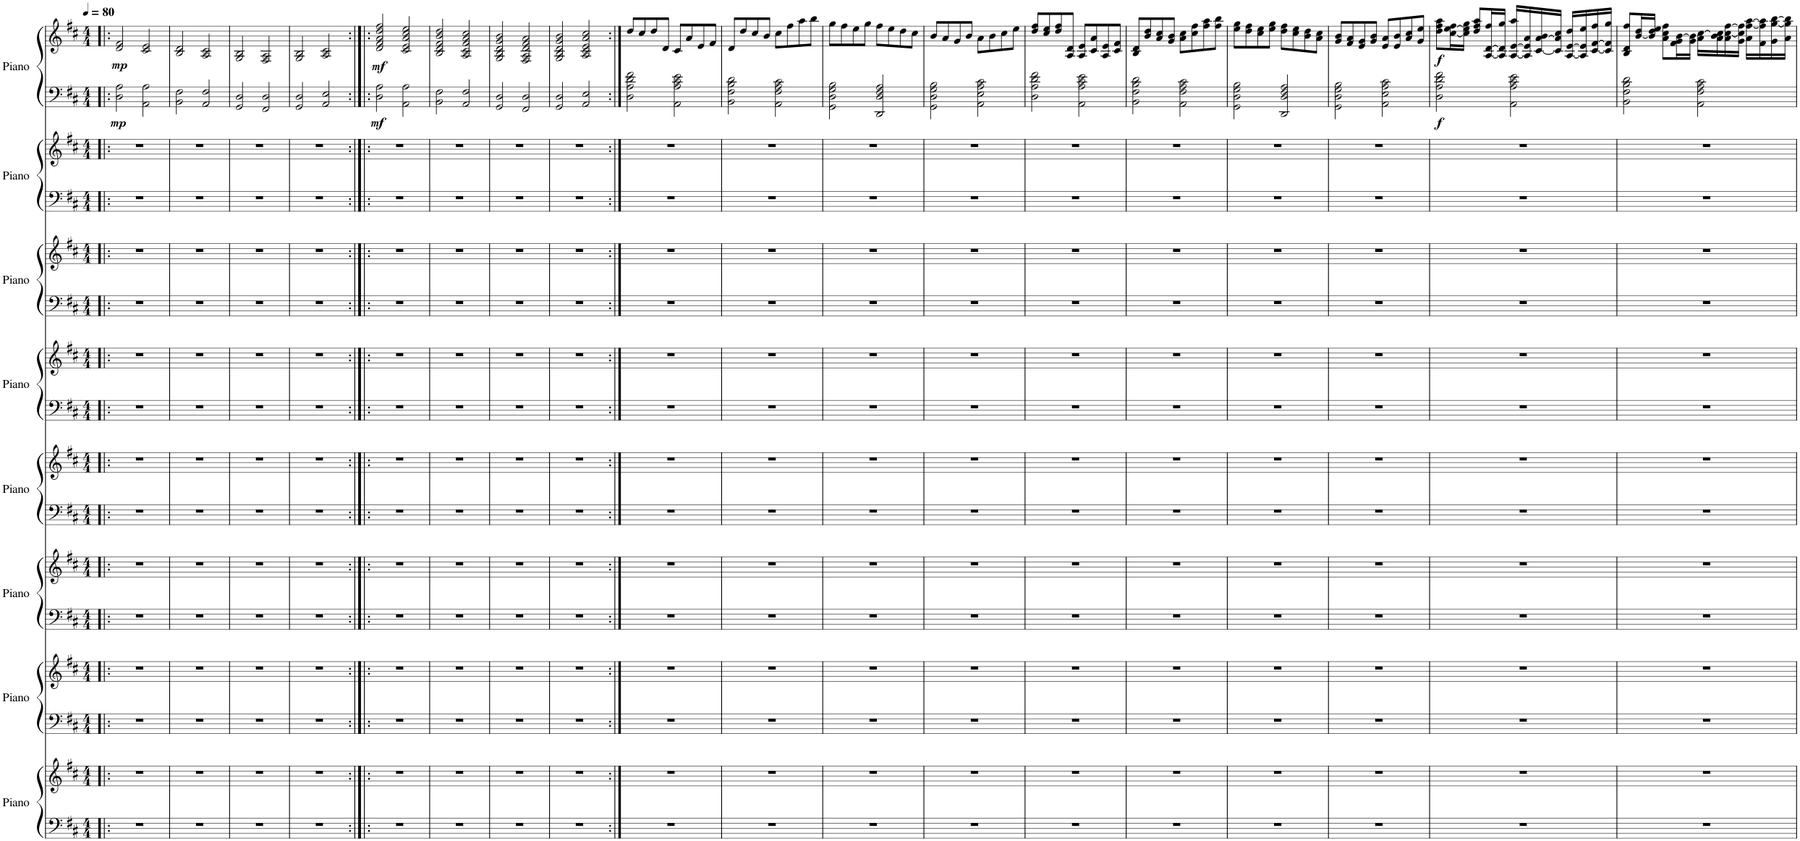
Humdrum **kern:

**kern	**kern	**kern	**kern	**kern	**kern	**kern	**kern	**kern	**kern	**kern	**kern	**kern	**kern	**kern	**kern	**dynam
*part8	*part8	*part7	*part7	*part6	*part6	*part5	*part5	*part4	*part4	*part3	*part3	*part2	*part2	*part1	*part1	*part1
*staff16	*staff15	*staff14	*staff13	*staff12	*staff11	*staff10	*staff9	*staff8	*staff7	*staff6	*staff5	*staff4	*staff3	*staff2	*staff1	*staff1/2
*I"Piano	*	*I"Piano	*	*I"Piano	*	*I"Piano	*	*I"Piano	*	*I"Piano	*	*I"Piano	*	*I"Piano	*	*
*I'Pno.	*	*I'Pno.	*	*I'Pno.	*	*I'Pno.	*	*I'Pno.	*	*I'Pno.	*	*I'Pno.	*	*I'Pno.	*	*
*clefF4	*clefG2	*clefF4	*clefG2	*clefF4	*clefG2	*clefF4	*clefG2	*clefF4	*clefG2	*clefF4	*clefG2	*clefF4	*clefG2	*clefF4	*clefG2	*
*k[f#c#]	*k[f#c#]	*k[f#c#]	*k[f#c#]	*k[f#c#]	*k[f#c#]	*k[f#c#]	*k[f#c#]	*k[f#c#]	*k[f#c#]	*k[f#c#]	*k[f#c#]	*k[f#c#]	*k[f#c#]	*k[f#c#]	*k[f#c#]	*
*M4/4	*M4/4	*M4/4	*M4/4	*M4/4	*M4/4	*M4/4	*M4/4	*M4/4	*M4/4	*M4/4	*M4/4	*M4/4	*M4/4	*M4/4	*M4/4	*
*MM80	*MM80	*MM80	*MM80	*MM80	*MM80	*MM80	*MM80	*MM80	*MM80	*MM80	*MM80	*MM80	*MM80	*MM80	*MM80	*
=1!|:	=1!|:	=1!|:	=1!|:	=1!|:	=1!|:	=1!|:	=1!|:	=1!|:	=1!|:	=1!|:	=1!|:	=1!|:	=1!|:	=1!|:	=1!|:	=1!|:
!	!	!	!	!	!	!	!	!	!	!	!	!	!	!	!	!LO:DY:b=2
!	!	!	!	!	!	!	!	!	!	!	!	!	!	!	!	!LO:DY:n=1:b
1r	1r	1r	1r	1r	1r	1r	1r	1r	1r	1r	1r	1r	1r	2D\ 2A\	2d/ 2f#/	mp mp
.	.	.	.	.	.	.	.	.	.	.	.	.	.	2AA\ 2A\	2c#/ 2e/	.
=2	=2	=2	=2	=2	=2	=2	=2	=2	=2	=2	=2	=2	=2	=2	=2	=2
1r	1r	1r	1r	1r	1r	1r	1r	1r	1r	1r	1r	1r	1r	2BB\ 2F#\	2B/ 2d/	.
.	.	.	.	.	.	.	.	.	.	.	.	.	.	2AA/ 2F#/	2A/ 2c#/	.
=3	=3	=3	=3	=3	=3	=3	=3	=3	=3	=3	=3	=3	=3	=3	=3	=3
1r	1r	1r	1r	1r	1r	1r	1r	1r	1r	1r	1r	1r	1r	2GG/ 2D/	2G/ 2B/	.
.	.	.	.	.	.	.	.	.	.	.	.	.	.	2FF#/ 2D/	2F#/ 2A/	.
=4	=4	=4	=4	=4	=4	=4	=4	=4	=4	=4	=4	=4	=4	=4	=4	=4
1r	1r	1r	1r	1r	1r	1r	1r	1r	1r	1r	1r	1r	1r	2GG/ 2D/	2G/ 2B/	.
.	.	.	.	.	.	.	.	.	.	.	.	.	.	2AA/ 2E/	2A/ 2c#/	.
=5:|!|:	=5:|!|:	=5:|!|:	=5:|!|:	=5:|!|:	=5:|!|:	=5:|!|:	=5:|!|:	=5:|!|:	=5:|!|:	=5:|!|:	=5:|!|:	=5:|!|:	=5:|!|:	=5:|!|:	=5:|!|:	=5:|!|:
!	!	!	!	!	!	!	!	!	!	!	!	!	!	!	!	!LO:DY:b=2
!	!	!	!	!	!	!	!	!	!	!	!	!	!	!	!	!LO:DY:n=1:b
1r	1r	1r	1r	1r	1r	1r	1r	1r	1r	1r	1r	1r	1r	2D\ 2A\	2d/ 2f#/ 2a/ 2dd/ 2ff#/	mf mf
.	.	.	.	.	.	.	.	.	.	.	.	.	.	2AA\ 2A\	2c#/ 2e/ 2a/ 2cc#/ 2ee/	.
=6	=6	=6	=6	=6	=6	=6	=6	=6	=6	=6	=6	=6	=6	=6	=6	=6
1r	1r	1r	1r	1r	1r	1r	1r	1r	1r	1r	1r	1r	1r	2BB\ 2F#\	2B/ 2d/ 2f#/ 2b/ 2dd/	.
.	.	.	.	.	.	.	.	.	.	.	.	.	.	2AA/ 2F#/	2A/ 2c#/ 2f#/ 2a/ 2cc#/	.
=7	=7	=7	=7	=7	=7	=7	=7	=7	=7	=7	=7	=7	=7	=7	=7	=7
1r	1r	1r	1r	1r	1r	1r	1r	1r	1r	1r	1r	1r	1r	2GG/ 2D/	2G/ 2B/ 2d/ 2g/ 2b/	.
.	.	.	.	.	.	.	.	.	.	.	.	.	.	2FF#/ 2D/	2F#/ 2A/ 2d/ 2f#/ 2a/	.
=8	=8	=8	=8	=8	=8	=8	=8	=8	=8	=8	=8	=8	=8	=8	=8	=8
1r	1r	1r	1r	1r	1r	1r	1r	1r	1r	1r	1r	1r	1r	2GG/ 2D/	2G/ 2B/ 2d/ 2g/ 2b/	.
.	.	.	.	.	.	.	.	.	.	.	.	.	.	2AA/ 2E/	2A/ 2c#/ 2e/ 2a/ 2cc#/	.
=9:|!	=9:|!	=9:|!	=9:|!	=9:|!	=9:|!	=9:|!	=9:|!	=9:|!	=9:|!	=9:|!	=9:|!	=9:|!	=9:|!	=9:|!	=9:|!	=9:|!
1r	1r	1r	1r	1r	1r	1r	1r	1r	1r	1r	1r	1r	1r	2D\ 2A\ 2d\ 2f#\	8dd/L	.
.	.	.	.	.	.	.	.	.	.	.	.	.	.	.	8cc#/	.
.	.	.	.	.	.	.	.	.	.	.	.	.	.	.	8dd/	.
.	.	.	.	.	.	.	.	.	.	.	.	.	.	.	8d/J	.
.	.	.	.	.	.	.	.	.	.	.	.	.	.	2AA\ 2A\ 2c#\ 2e\	8c#/L	.
.	.	.	.	.	.	.	.	.	.	.	.	.	.	.	8a/	.
.	.	.	.	.	.	.	.	.	.	.	.	.	.	.	8e/	.
.	.	.	.	.	.	.	.	.	.	.	.	.	.	.	8f#/J	.
=10	=10	=10	=10	=10	=10	=10	=10	=10	=10	=10	=10	=10	=10	=10	=10	=10
1r	1r	1r	1r	1r	1r	1r	1r	1r	1r	1r	1r	1r	1r	2BB\ 2F#\ 2B\ 2d\	8d/L	.
.	.	.	.	.	.	.	.	.	.	.	.	.	.	.	8dd/	.
.	.	.	.	.	.	.	.	.	.	.	.	.	.	.	8cc#/	.
.	.	.	.	.	.	.	.	.	.	.	.	.	.	.	8b/J	.
.	.	.	.	.	.	.	.	.	.	.	.	.	.	2AA\ 2F#\ 2A\ 2c#\	8cc#\L	.
.	.	.	.	.	.	.	.	.	.	.	.	.	.	.	8ff#\	.
.	.	.	.	.	.	.	.	.	.	.	.	.	.	.	8aa\	.
.	.	.	.	.	.	.	.	.	.	.	.	.	.	.	8bb\J	.
=11	=11	=11	=11	=11	=11	=11	=11	=11	=11	=11	=11	=11	=11	=11	=11	=11
1r	1r	1r	1r	1r	1r	1r	1r	1r	1r	1r	1r	1r	1r	2GG\ 2D\ 2G\ 2B\	8gg\L	.
.	.	.	.	.	.	.	.	.	.	.	.	.	.	.	8ff#\	.
.	.	.	.	.	.	.	.	.	.	.	.	.	.	.	8ee\	.
.	.	.	.	.	.	.	.	.	.	.	.	.	.	.	8gg\J	.
.	.	.	.	.	.	.	.	.	.	.	.	.	.	2DD/ 2D/ 2F#/ 2A/	8ff#\L	.
.	.	.	.	.	.	.	.	.	.	.	.	.	.	.	8ee\	.
.	.	.	.	.	.	.	.	.	.	.	.	.	.	.	8dd\	.
.	.	.	.	.	.	.	.	.	.	.	.	.	.	.	8cc#\J	.
=12	=12	=12	=12	=12	=12	=12	=12	=12	=12	=12	=12	=12	=12	=12	=12	=12
1r	1r	1r	1r	1r	1r	1r	1r	1r	1r	1r	1r	1r	1r	2GG\ 2D\ 2G\ 2B\	8b/L	.
.	.	.	.	.	.	.	.	.	.	.	.	.	.	.	8a/	.
.	.	.	.	.	.	.	.	.	.	.	.	.	.	.	8g/	.
.	.	.	.	.	.	.	.	.	.	.	.	.	.	.	8b/J	.
.	.	.	.	.	.	.	.	.	.	.	.	.	.	2AA\ 2E\ 2A\ 2c#\	8a\L	.
.	.	.	.	.	.	.	.	.	.	.	.	.	.	.	8b\	.
.	.	.	.	.	.	.	.	.	.	.	.	.	.	.	8cc#\	.
.	.	.	.	.	.	.	.	.	.	.	.	.	.	.	8ee\J	.
=13	=13	=13	=13	=13	=13	=13	=13	=13	=13	=13	=13	=13	=13	=13	=13	=13
1r	1r	1r	1r	1r	1r	1r	1r	1r	1r	1r	1r	1r	1r	2D\ 2A\ 2d\ 2f#\	8dd/ 8ff#/L	.
.	.	.	.	.	.	.	.	.	.	.	.	.	.	.	8cc#/ 8ee/	.
.	.	.	.	.	.	.	.	.	.	.	.	.	.	.	8dd/ 8ff#/	.
.	.	.	.	.	.	.	.	.	.	.	.	.	.	.	8A/ 8d/J	.
.	.	.	.	.	.	.	.	.	.	.	.	.	.	2AA\ 2A\ 2c#\ 2e\	8A/ 8e/L	.
.	.	.	.	.	.	.	.	.	.	.	.	.	.	.	8c#/ 8a/	.
.	.	.	.	.	.	.	.	.	.	.	.	.	.	.	8A/ 8e/	.
.	.	.	.	.	.	.	.	.	.	.	.	.	.	.	8c#/ 8f#/J	.
=14	=14	=14	=14	=14	=14	=14	=14	=14	=14	=14	=14	=14	=14	=14	=14	=14
1r	1r	1r	1r	1r	1r	1r	1r	1r	1r	1r	1r	1r	1r	2BB\ 2F#\ 2B\ 2d\	8B/ 8d/L	.
.	.	.	.	.	.	.	.	.	.	.	.	.	.	.	8b/ 8dd/	.
.	.	.	.	.	.	.	.	.	.	.	.	.	.	.	8a/ 8cc#/	.
.	.	.	.	.	.	.	.	.	.	.	.	.	.	.	8g/ 8b/J	.
.	.	.	.	.	.	.	.	.	.	.	.	.	.	2AA\ 2F#\ 2A\ 2c#\	8a\ 8cc#\L	.
.	.	.	.	.	.	.	.	.	.	.	.	.	.	.	8cc#\ 8ff#\	.
.	.	.	.	.	.	.	.	.	.	.	.	.	.	.	8ff#\ 8aa\	.
.	.	.	.	.	.	.	.	.	.	.	.	.	.	.	8ff#\ 8bb\J	.
=15	=15	=15	=15	=15	=15	=15	=15	=15	=15	=15	=15	=15	=15	=15	=15	=15
1r	1r	1r	1r	1r	1r	1r	1r	1r	1r	1r	1r	1r	1r	2GG\ 2D\ 2G\ 2B\	8ee\ 8gg\L	.
.	.	.	.	.	.	.	.	.	.	.	.	.	.	.	8dd\ 8ff#\	.
.	.	.	.	.	.	.	.	.	.	.	.	.	.	.	8cc#\ 8ee\	.
.	.	.	.	.	.	.	.	.	.	.	.	.	.	.	8ee\ 8gg\J	.
.	.	.	.	.	.	.	.	.	.	.	.	.	.	2DD/ 2D/ 2F#/ 2A/	8dd\ 8ff#\L	.
.	.	.	.	.	.	.	.	.	.	.	.	.	.	.	8cc#\ 8ee\	.
.	.	.	.	.	.	.	.	.	.	.	.	.	.	.	8b\ 8dd\	.
.	.	.	.	.	.	.	.	.	.	.	.	.	.	.	8a\ 8cc#\J	.
=16	=16	=16	=16	=16	=16	=16	=16	=16	=16	=16	=16	=16	=16	=16	=16	=16
1r	1r	1r	1r	1r	1r	1r	1r	1r	1r	1r	1r	1r	1r	2GG\ 2D\ 2G\ 2B\	8g/ 8b/L	.
.	.	.	.	.	.	.	.	.	.	.	.	.	.	.	8f#/ 8a/	.
.	.	.	.	.	.	.	.	.	.	.	.	.	.	.	8e/ 8g/	.
.	.	.	.	.	.	.	.	.	.	.	.	.	.	.	8g/ 8b/J	.
.	.	.	.	.	.	.	.	.	.	.	.	.	.	2AA\ 2E\ 2A\ 2c#\	8e/ 8a/L	.
.	.	.	.	.	.	.	.	.	.	.	.	.	.	.	8e/ 8b/	.
.	.	.	.	.	.	.	.	.	.	.	.	.	.	.	8a/ 8cc#/	.
.	.	.	.	.	.	.	.	.	.	.	.	.	.	.	8g/ 8ee/J	.
=17	=17	=17	=17	=17	=17	=17	=17	=17	=17	=17	=17	=17	=17	=17	=17	=17
!	!	!	!	!	!	!	!	!	!	!	!	!	!	!	!	!LO:DY:b=2
!	!	!	!	!	!	!	!	!	!	!	!	!	!	!	!	!LO:DY:n=1:b
1r	1r	1r	1r	1r	1r	1r	1r	1r	1r	1r	1r	1r	1r	2D\ 2A\ 2d\ 2f#\	8dd\ 8ff#\ 8aa\L	f f
.	.	.	.	.	.	.	.	.	.	.	.	.	.	.	[16cc#\ [16ee\ 16ff#\L	.
.	.	.	.	.	.	.	.	.	.	.	.	.	.	.	16cc#\] 16ee\] 16gg\JJ	.
.	.	.	.	.	.	.	.	.	.	.	.	.	.	.	8dd/ 8ff#/ 8aa/L	.
.	.	.	.	.	.	.	.	.	.	.	.	.	.	.	[16A/ [16d/ 16ff#/L	.
.	.	.	.	.	.	.	.	.	.	.	.	.	.	.	16A/] 16d/] 16gg/JJ	.
.	.	.	.	.	.	.	.	.	.	.	.	.	.	2AA\ 2A\ 2c#\ 2e\	[16A/ [16e/ 16aa/LL	.
.	.	.	.	.	.	.	.	.	.	.	.	.	.	.	16A/] 16e/] 16a/	.
.	.	.	.	.	.	.	.	.	.	.	.	.	.	.	[16c#/ [16a/ 16b/	.
.	.	.	.	.	.	.	.	.	.	.	.	.	.	.	16c#/] 16a/] 16cc#/JJ	.
.	.	.	.	.	.	.	.	.	.	.	.	.	.	.	[16A/ [16e/ 16dd/LL	.
.	.	.	.	.	.	.	.	.	.	.	.	.	.	.	16A/] 16e/] 16ee/	.
.	.	.	.	.	.	.	.	.	.	.	.	.	.	.	[16c#/ [16f#/ 16ff#/	.
.	.	.	.	.	.	.	.	.	.	.	.	.	.	.	16c#/] 16f#/] 16gg/JJ	.
=18	=18	=18	=18	=18	=18	=18	=18	=18	=18	=18	=18	=18	=18	=18	=18	=18
1r	1r	1r	1r	1r	1r	1r	1r	1r	1r	1r	1r	1r	1r	2BB\ 2F#\ 2B\ 2d\	8B/ 8d/ 8ff#/L	.
.	.	.	.	.	.	.	.	.	.	.	.	.	.	.	[16b/ 16dd/L	.
.	.	.	.	.	.	.	.	.	.	.	.	.	.	.	16b/] 16dd/ 16ee/JJ	.
.	.	.	.	.	.	.	.	.	.	.	.	.	.	.	8a\ 8cc#\ 8ff#\L	.
.	.	.	.	.	.	.	.	.	.	.	.	.	.	.	16f#\ 16g\ [16b\L	.
.	.	.	.	.	.	.	.	.	.	.	.	.	.	.	16g\ 16b\]JJ	.
.	.	.	.	.	.	.	.	.	.	.	.	.	.	2AA\ 2F#\ 2A\ 2c#\	16a\ [16cc#\LL	.
.	.	.	.	.	.	.	.	.	.	.	.	.	.	.	16a\ 16b\ 16cc#\]	.
.	.	.	.	.	.	.	.	.	.	.	.	.	.	.	16a\ [16cc#\ [16ff#\	.
.	.	.	.	.	.	.	.	.	.	.	.	.	.	.	16g\ 16cc#\] 16ff#\]JJ	.
.	.	.	.	.	.	.	.	.	.	.	.	.	.	.	16a\ [16ff#\ [16aa\LL	.
.	.	.	.	.	.	.	.	.	.	.	.	.	.	.	16f#\ 16ff#\] 16aa\]	.
.	.	.	.	.	.	.	.	.	.	.	.	.	.	.	16g\ [16gg\ [16bb\	.
.	.	.	.	.	.	.	.	.	.	.	.	.	.	.	16a\ 16gg\] 16bb\]JJ	.
=	=	=	=	=	=	=	=	=	=	=	=	=	=	=	=	=
*-	*-	*-	*-	*-	*-	*-	*-	*-	*-	*-	*-	*-	*-	*-	*-	*-
